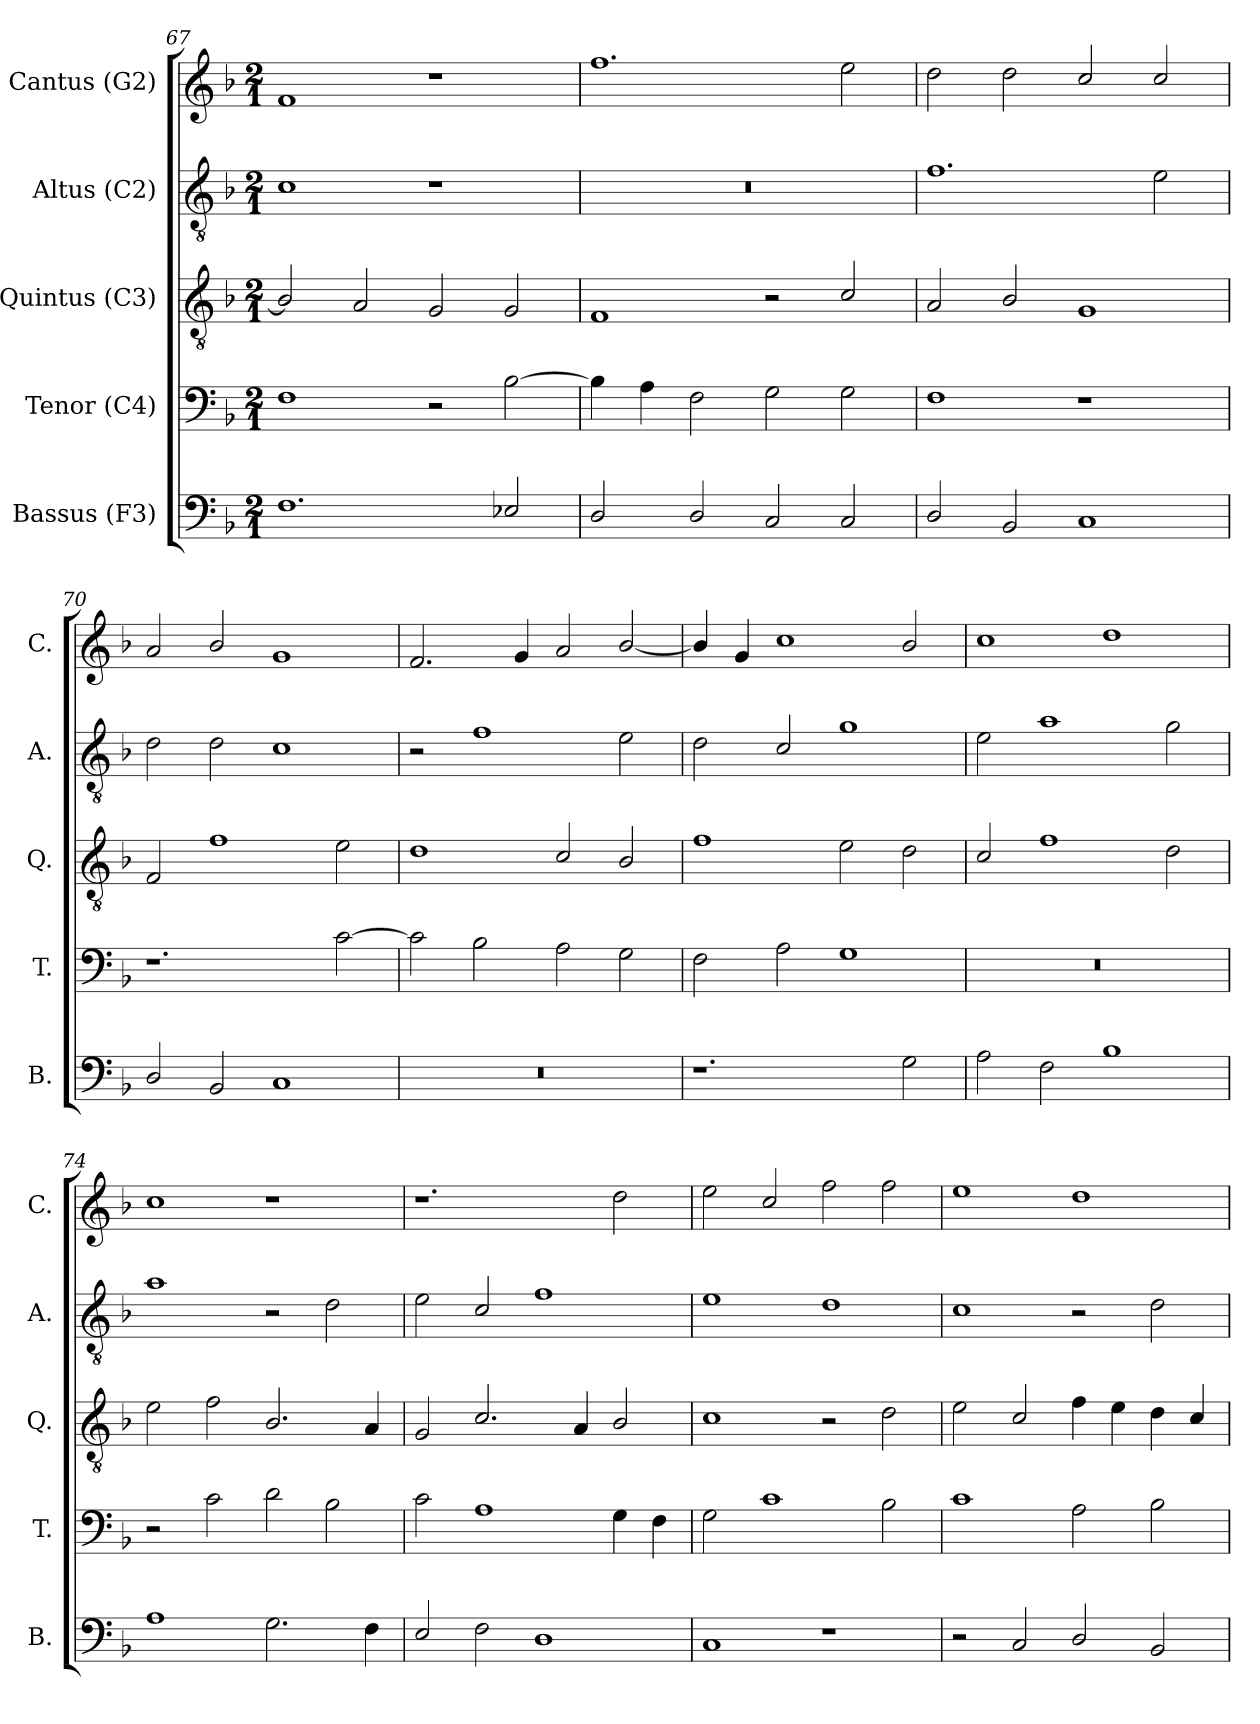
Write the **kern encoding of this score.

**kern	**kern	**kern	**kern	**kern
*part5	*part4	*part3	*part2	*part1
*staff5	*staff4	*staff3	*staff2	*staff1
*I"Bassus (F3)	*I"Tenor (C4)	*I"Quintus (C3)	*I"Altus (C2)	*I"Cantus (G2)
*I'B.	*I'T.	*I'Q.	*I'A.	*I'C.
*clefF4	*clefF4	*clefGv2	*clefGv2	*clefG2
*	*ITrd7c12	*ITrd7c12	*ITrd7c12	*
*k[b-]	*k[b-]	*k[b-]	*k[b-]	*k[b-]
*F:	*F:	*F:	*F:	*F:
*M2/1	*M2/1	*M2/1	*M2/1	*M2/1
=67	=67	=67	=67	=67
1.F	1FF	2BB-/]	1C	1f
.	.	2AA/	.	.
.	2r	2GG/	1r	1r
2E-X/	[2BB-\	2GG/	.	.
=68	=68	=68	=68	=68
2D/	4BB-\]	1FF	0r	1.ff
.	4AA\	.	.	.
2D/	2FF\	.	.	.
2C/	2GG\	2r	.	.
2C/	2GG\	2C/	.	2ee\
=69	=69	=69	=69	=69
2D/	1FF	2AA/	1.F	2dd\
2BB-/	.	2BB-/	.	2dd\
1C	1r	1GG	.	2cc/
.	.	.	2E\	2cc/
=70	=70	=70	=70	=70
2D/	1.r	2FF/	2D\	2a/
2BB-/	.	1F	2D\	2b-/
1C	.	.	1C	1g
.	[2C\	2E\	.	.
=71	=71	=71	=71	=71
0r	2C\]	1D	2r	2.f/
.	2BB-\	.	1F	.
.	.	.	.	4g/
.	2AA\	2C/	.	2a/
.	2GG\	2BB-/	2E\	[2b-/
=72	=72	=72	=72	=72
1.r	2FF\	1F	2D\	4b-/]
.	.	.	.	4g/
.	2AA\	.	2C/	1cc
.	1GG	2E\	1G	.
2G\	.	2D\	.	2b-/
=73	=73	=73	=73	=73
2A\	0r	2C/	2E\	1cc
2F\	.	1F	1A	.
1B-	.	.	.	1dd
.	.	2D\	2G\	.
=74	=74	=74	=74	=74
1A	2r	2E\	1A	1cc
.	2C\	2F\	.	.
2.G\	2D\	2.BB-/	2r	1r
.	2BB-\	.	2D\	.
4F\	.	4AA/	.	.
=75	=75	=75	=75	=75
2E/	2C\	2GG/	2E\	1.r
2F\	1AA	2.C/	2C/	.
1D	.	.	1F	.
.	.	4AA/	.	.
.	4GG\	2BB-/	.	2dd\
.	4FF\	.	.	.
=76	=76	=76	=76	=76
1C	2GG\	1C	1E	2ee\
.	1C	.	.	2cc/
1r	.	2r	1D	2ff\
.	2BB-\	2D\	.	2ff\
=77	=77	=77	=77	=77
2r	1C	2E\	1C	1ee
2C/	.	2C/	.	.
2D/	2AA\	4F\	2r	1dd
.	.	4E\	.	.
2BB-/	2BB-\	4D\	2D\	.
.	.	4C/	.	.
=	=	=	=	=
*-	*-	*-	*-	*-
